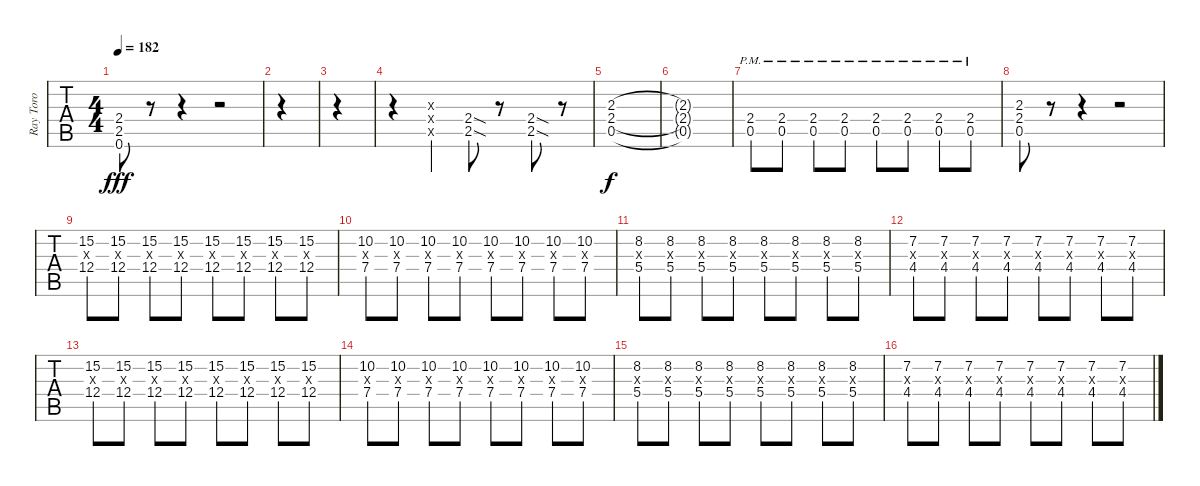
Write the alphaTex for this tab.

\track ("Ray Toro" "Ray Toro") {instrument distortionguitar}
\staff {tabs}
\tuning (E4 B3 G3 D3 A2 E2) {hide}
\ts (4 4)
\tempo 182
\clef g2
\ks c
(2.4 2.5 0.6).8{dy fff} r.8 r.4 r.2 |
|
|
r.4 (4.3{x} 4.4{x} 4.5{x}).4 (2.4{sod} 2.5{sod}).8 r.8 (2.4{sod} 2.5{sod}).8 r.8 |
(2.3 2.4 0.5).1{dy f} |
(2.3{t} 2.4{t} 0.5{t}).1 |
(2.4{pm} 0.5{pm}).8 (2.4{pm} 0.5{pm}).8 (2.4{pm} 0.5{pm}).8 (2.4{pm} 0.5{pm}).8 (2.4{pm} 0.5{pm}).8 (2.4{pm} 0.5{pm}).8 (2.4{pm} 0.5{pm}).8 (2.4{pm} 0.5{pm}).8 |
(2.3 2.4 0.5).8 r.8 r.4 r.2 |
(15.2 12.3{x} 12.4).8 (15.2 12.3{x} 12.4).8 (15.2 12.3{x} 12.4).8 (15.2 12.3{x} 12.4).8 (15.2 12.3{x} 12.4).8 (15.2 12.3{x} 12.4).8 (15.2 12.3{x} 12.4).8 (15.2 12.3{x} 12.4).8 |
(10.2 7.3{x} 7.4).8 (10.2 7.3{x} 7.4).8 (10.2 7.3{x} 7.4).8 (10.2 7.3{x} 7.4).8 (10.2 7.3{x} 7.4).8 (10.2 7.3{x} 7.4).8 (10.2 7.3{x} 7.4).8 (10.2 7.3{x} 7.4).8 |
(8.2 5.3{x} 5.4).8 (8.2 5.3{x} 5.4).8 (8.2 5.3{x} 5.4).8 (8.2 5.3{x} 5.4).8 (8.2 5.3{x} 5.4).8 (8.2 5.3{x} 5.4).8 (8.2 5.3{x} 5.4).8 (8.2 5.3{x} 5.4).8 |
(7.2 4.3{x} 4.4).8 (7.2 4.3{x} 4.4).8 (7.2 4.3{x} 4.4).8 (7.2 4.3{x} 4.4).8 (7.2 4.3{x} 4.4).8 (7.2 4.3{x} 4.4).8 (7.2 4.3{x} 4.4).8 (7.2 4.3{x} 4.4).8 |
(15.2 12.3{x} 12.4).8 (15.2 12.3{x} 12.4).8 (15.2 12.3{x} 12.4).8 (15.2 12.3{x} 12.4).8 (15.2 12.3{x} 12.4).8 (15.2 12.3{x} 12.4).8 (15.2 12.3{x} 12.4).8 (15.2 12.3{x} 12.4).8 |
(10.2 7.3{x} 7.4).8 (10.2 7.3{x} 7.4).8 (10.2 7.3{x} 7.4).8 (10.2 7.3{x} 7.4).8 (10.2 7.3{x} 7.4).8 (10.2 7.3{x} 7.4).8 (10.2 7.3{x} 7.4).8 (10.2 7.3{x} 7.4).8 |
(8.2 5.3{x} 5.4).8 (8.2 5.3{x} 5.4).8 (8.2 5.3{x} 5.4).8 (8.2 5.3{x} 5.4).8 (8.2 5.3{x} 5.4).8 (8.2 5.3{x} 5.4).8 (8.2 5.3{x} 5.4).8 (8.2 5.3{x} 5.4).8 |
(7.2 4.3{x} 4.4).8 (7.2 4.3{x} 4.4).8 (7.2 4.3{x} 4.4).8 (7.2 4.3{x} 4.4).8 (7.2 4.3{x} 4.4).8 (7.2 4.3{x} 4.4).8 (7.2 4.3{x} 4.4).8 (7.2 4.3{x} 4.4).8
